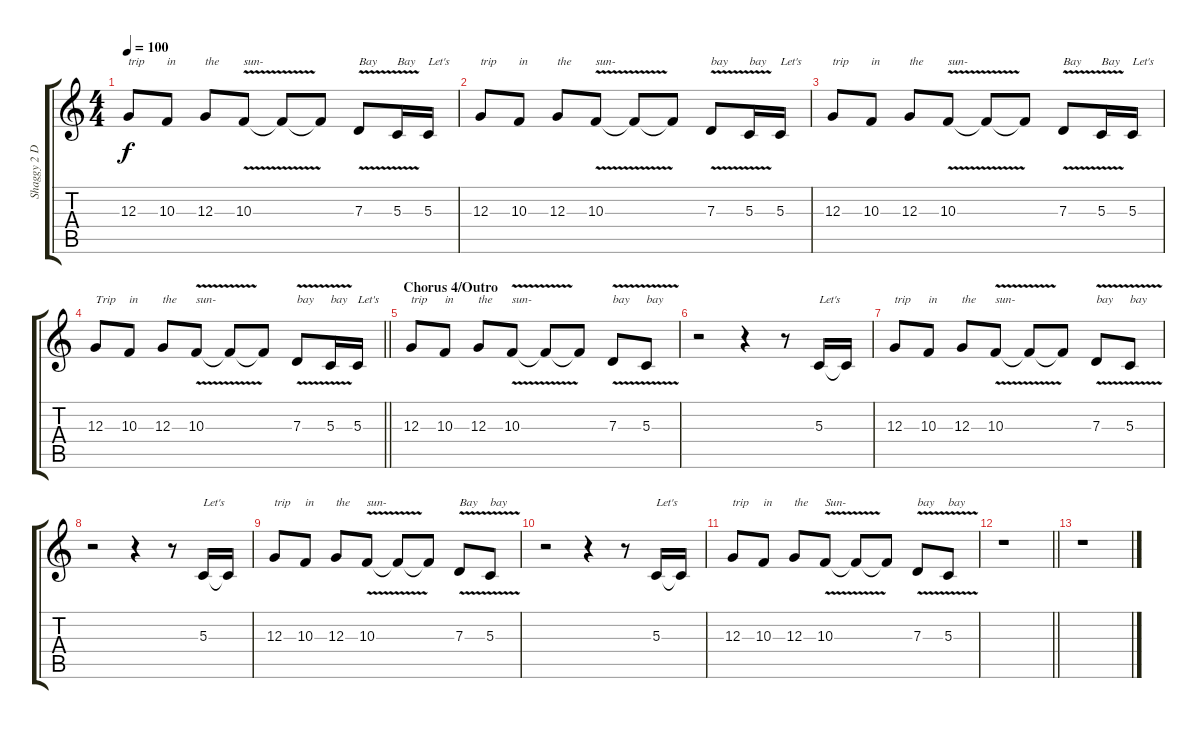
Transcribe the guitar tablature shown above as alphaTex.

\track ("Shaggy 2 Dope" "Shaggy 2 D") {instrument lead8bassandlead}
\staff {score tabs}
\tuning (E4 B3 G3 D3 A2 E2) {hide}
\ts (4 4)
\tempo 100
\clef g2
\ks c
12.3.8{txt "trip" dy f} 10.3.8{txt "in"} 12.3.8{txt "the"} 10.3{v}.8{txt "sun-"} 10.3{t}.8 10.3{t}.8 7.3{v}.8{txt "Bay"} 5.3{v}.16{txt "Bay"} 5.3.16{txt "Let's"} |
12.3.8{txt "trip"} 10.3.8{txt "in"} 12.3.8{txt "the"} 10.3{v}.8{txt "sun-"} 10.3{t}.8 10.3{t}.8 7.3{v}.8{txt "bay"} 5.3{v}.16{txt "bay"} 5.3.16{txt "Let's"} |
12.3.8{txt "trip"} 10.3.8{txt "in"} 12.3.8{txt "the"} 10.3{v}.8{txt "sun-"} 10.3{t}.8 10.3{t}.8 7.3{v}.8{txt "Bay"} 5.3{v}.16{txt "Bay"} 5.3.16{txt "Let's"} |
\barLineRight lightlight
12.3.8{txt "Trip"} 10.3.8{txt "in"} 12.3.8{txt "the"} 10.3{v}.8{txt "sun-"} 10.3{t}.8 10.3{t}.8 7.3{v}.8{txt "bay"} 5.3{v}.16{txt "bay"} 5.3.16{txt "Let's"} |
\section ("" "Chorus 4/Outro")
12.3.8{txt "trip"} 10.3.8{txt "in"} 12.3.8{txt "the"} 10.3{v}.8{txt "sun-"} 10.3{t}.8 10.3{t}.8 7.3{v}.8{txt "bay"} 5.3{v}.8{txt "bay"} |
r.2 r.4 r.8 5.3.16{txt "Let's"} 5.3{t}.16 |
12.3.8{txt "trip"} 10.3.8{txt "in"} 12.3.8{txt "the"} 10.3{v}.8{txt "sun-"} 10.3{t}.8 10.3{t}.8 7.3{v}.8{txt "bay"} 5.3{v}.8{txt "bay"} |
r.2 r.4 r.8 5.3.16{txt "Let's"} 5.3{t}.16 |
12.3.8{txt "trip"} 10.3.8{txt "in"} 12.3.8{txt "the"} 10.3{v}.8{txt "sun-"} 10.3{t}.8 10.3{t}.8 7.3{v}.8{txt "Bay"} 5.3{v}.8{txt "bay"} |
r.2 r.4 r.8 5.3.16{txt "Let's"} 5.3{t}.16 |
12.3.8{txt "trip"} 10.3.8{txt "in"} 12.3.8{txt "the"} 10.3{v}.8{txt "Sun-"} 10.3{t}.8 10.3{t}.8 7.3{v}.8{txt "bay"} 5.3{v}.8{txt "bay"} |
\barLineRight lightlight
r.1 |
r.1
